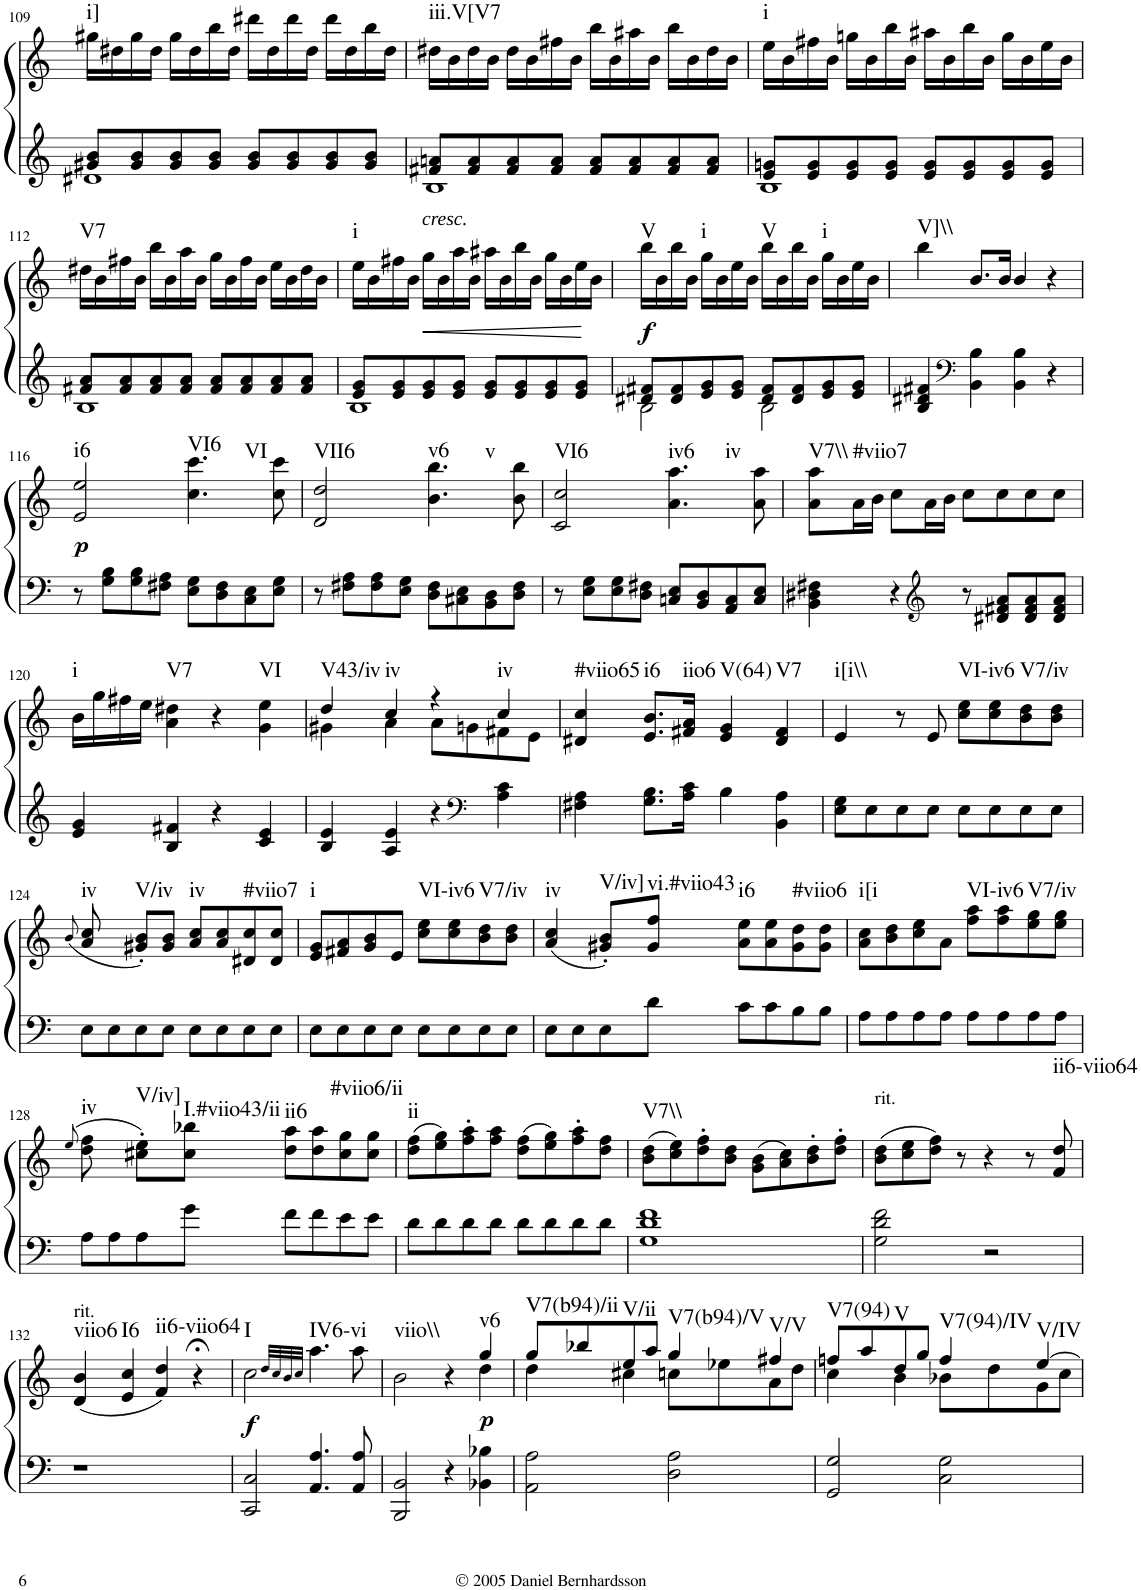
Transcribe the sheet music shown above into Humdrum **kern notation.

**kern	**kern	**dynam	**harte
*part1	*part1	*part1	*part1
*staff2	*staff1	*staff1/2	*
*I"Piano	*	*	*
*I'Pno.	*	*	*
!!LO:PB:g=z
*clefG2	*clefG2	*	*
*k[]	*k[]	*	*
*M4/4	*M4/4	*	*
*met(c)	*met(c)	*	*
=109	=109	=109	=109
*^	*	*	*
!	!	!	!	!LO:H:kt=i]
8g#X/ 8b/L	1d#X	16gg#X\LL	.	N
.	.	16dd#X\	.	.
8g#/ 8b/	.	16gg#\	.	.
.	.	16dd#\JJ	.	.
8g#/ 8b/	.	16gg#\LL	.	.
.	.	16dd#\	.	.
8g#/ 8b/J	.	16bb\	.	.
.	.	16dd#\JJ	.	.
8g#/ 8b/L	.	16ddd#X\LL	.	.
.	.	16dd#\	.	.
8g#/ 8b/	.	16ddd#\	.	.
.	.	16dd#\JJ	.	.
8g#/ 8b/	.	16ddd#\LL	.	.
.	.	16dd#\	.	.
8g#/ 8b/J	.	16bb\	.	.
.	.	16dd#\JJ	.	.
=110	=110	=110	=110	=110
!	!	!	!	!LO:H:kt=iii.V[V7
8f#X/ 8an/L	1B	16dd#X\LL	.	N
.	.	16b\	.	.
8f#/ 8a/	.	16dd#\	.	.
.	.	16b\JJ	.	.
8f#/ 8a/	.	16dd#\LL	.	.
.	.	16b\	.	.
8f#/ 8a/J	.	16ff#X\	.	.
.	.	16b\JJ	.	.
8f#/ 8a/L	.	16bb\LL	.	.
.	.	16b\	.	.
8f#/ 8a/	.	16aa#X\	.	.
.	.	16b\JJ	.	.
8f#/ 8a/	.	16bb\LL	.	.
.	.	16b\	.	.
8f#/ 8a/J	.	16dd#\	.	.
.	.	16b\JJ	.	.
=111	=111	=111	=111	=111
!	!	!	!	!LO:H:kt=i
8e/ 8gn/L	1B	16ee\LL	.	N
.	.	16b\	.	.
8e/ 8g/	.	16ff#X\	.	.
.	.	16b\JJ	.	.
8e/ 8g/	.	16ggn\LL	.	.
.	.	16b\	.	.
8e/ 8g/J	.	16bb\	.	.
.	.	16b\JJ	.	.
8e/ 8g/L	.	16aa#X\LL	.	.
.	.	16b\	.	.
8e/ 8g/	.	16bb\	.	.
.	.	16b\JJ	.	.
8e/ 8g/	.	16gg\LL	.	.
.	.	16b\	.	.
8e/ 8g/J	.	16ee\	.	.
.	.	16b\JJ	.	.
!!LO:LB:g=z
=112	=112	=112	=112	=112
!	!	!	!	!LO:H:kt=V7
8f#X/ 8a/L	1B	16dd#X\LL	.	N
.	.	16b\	.	.
8f#/ 8a/	.	16ff#X\	.	.
.	.	16b\JJ	.	.
8f#/ 8a/	.	16bb\LL	.	.
.	.	16b\	.	.
8f#/ 8a/J	.	16aa\	.	.
.	.	16b\JJ	.	.
8f#/ 8a/L	.	16gg\LL	.	.
.	.	16b\	.	.
8f#/ 8a/	.	16ff#\	.	.
.	.	16b\JJ	.	.
8f#/ 8a/	.	16ee\LL	.	.
.	.	16b\	.	.
8f#/ 8a/J	.	16dd#\	.	.
.	.	16b\JJ	.	.
=113	=113	=113	=113	=113
!	!	!	!	!LO:H:kt=i
8e/ 8g/L	1B	16ee\LL	.	N
.	.	16b\	.	.
8e/ 8g/	.	16ff#X\	.	.
.	.	16b\JJ	.	.
!	!	!LO:TX:a:i:t=cresc.	!	!
!	!	!	!LO:HP:b	!
8e/ 8g/	.	16gg\LL	<	.
.	.	16b\	.	.
8e/ 8g/J	.	16aa\	.	.
.	.	16b\JJ	.	.
8e/ 8g/L	.	16aa#X\LL	.	.
.	.	16b\	.	.
8e/ 8g/	.	16bb\	.	.
.	.	16b\JJ	.	.
8e/ 8g/	.	16gg\LL	.	.
.	.	16b\	.	.
8e/ 8g/J	.	16ee\	.	.
.	.	16b\JJ	[	.
=114	=114	=114	=114	=114
!	!	!	!LO:DY:b	!LO:H:kt=V
8d#X/ 8f#X/L	2B\	16bb\LL	f	N
.	.	16b\	.	.
8d#/ 8f#/	.	16bb\	.	.
.	.	16b\JJ	.	.
!	!	!	!	!LO:H:kt=i
8e/ 8g/	.	16gg\LL	.	N
.	.	16b\	.	.
8e/ 8g/J	.	16ee\	.	.
.	.	16b\JJ	.	.
!	!	!	!	!LO:H:kt=V
8d#/ 8f#/L	2B\	16bb\LL	.	N
.	.	16b\	.	.
8d#/ 8f#/	.	16bb\	.	.
.	.	16b\JJ	.	.
!	!	!	!	!LO:H:kt=i
8e/ 8g/	.	16gg\LL	.	N
.	.	16b\	.	.
8e/ 8g/J	.	16ee\	.	.
.	.	16b\JJ	.	.
*v	*v	*	*	*
=115	=115	=115	=115
!	!	!	!LO:H:kt=V]\\
4B/ 4d#X/ 4f#X/	4bb\	.	N
*clefF4	*	*	*
4BB\ 4B\	8.b/L	.	.
.	16b/Jk	.	.
4BB\ 4B\	4b/	.	.
4r	4r	.	.
!!LO:LB:g=z
=116	=116	=116	=116
!	!	!LO:DY:b	!LO:H:kt=i6
8r	2e/ 2ee/	p	N
8G\ 8B\L	.	.	.
8G\ 8B\	.	.	.
8F#X\ 8A\J	.	.	.
!	!	!	!LO:H:n=1:kt=VI6
!	!	!	!LO:H:n=2:kt=VI
8E\ 8G\L	4.cc\ 4.ccc\	.	N N
8D\ 8F#\	.	.	.
8C\ 8E\	.	.	.
8E\ 8G\J	8cc\ 8ccc\	.	.
=117	=117	=117	=117
!	!	!	!LO:H:kt=VII6
8r	2d/ 2dd/	.	N
8F#X\ 8A\L	.	.	.
8F#\ 8A\	.	.	.
8E\ 8G\J	.	.	.
!	!	!	!LO:H:n=1:kt=v6
!	!	!	!LO:H:n=2:kt=v
8D\ 8F#\L	4.b\ 4.bb\	.	N N
8C#X\ 8E\	.	.	.
8BB\ 8D\	.	.	.
8D\ 8F#\J	8b\ 8bb\	.	.
=118	=118	=118	=118
!	!	!	!LO:H:kt=VI6
8r	2c/ 2cc/	.	N
8E\ 8G\L	.	.	.
8E\ 8G\	.	.	.
8D\ 8F#X\J	.	.	.
!	!	!	!LO:H:n=1:kt=iv6
!	!	!	!LO:H:n=2:kt=iv
8Cn/ 8E/L	4.a\ 4.aa\	.	N N
8BB/ 8D/	.	.	.
8AA/ 8C/	.	.	.
8C/ 8E/J	8a\ 8aa\	.	.
=119	=119	=119	=119
!	!	!	!LO:H:kt=V7\\
4BB\ 4D#X\ 4F#X\	8a\ 8aa\L	.	N
!	!	!	!LO:H:kt=#viio7
.	16a\L	.	N
.	16b\JJ	.	.
4r	8cc\L	.	.
*clefG2	*	*	*
.	16a\L	.	.
.	16b\JJ	.	.
8r	8cc\L	.	.
8d#X/ 8f#X/ 8a/L	8cc\	.	.
8d#/ 8f#/ 8a/	8cc\	.	.
8d#/ 8f#/ 8a/J	8cc\J	.	.
!!LO:LB:g=z
=120	=120	=120	=120
!	!	!	!LO:H:kt=i
4e/ 4g/	16b\LL	.	N
.	16gg\	.	.
.	16ff#X\	.	.
.	16ee\JJ	.	.
!	!	!	!LO:H:kt=V7
4B/ 4f#X/	4a\ 4dd#X\	.	N
4r	4r	.	.
!	!	!	!LO:H:kt=VI
4c/ 4e/	4g\ 4ee\	.	N
=121	=121	=121	=121
*	*^	*	*
!	!	!	!	!LO:H:kt=V43/iv
4B/ 4e/	4dd/	4g#X\	.	N
!	!	!	!	!LO:H:kt=iv
4A/ 4e/	4cc/	4a\	.	N
4r	4r	8a\L	.	.
*clefF4	*	*	*	*
.	.	8gn\	.	.
!	!	!	!	!LO:H:kt=iv
4A\ 4c\	4cc/	8f#X\	.	N
.	.	8e\J	.	.
=122	=122	=122	=122	=122
!	!	!	!	!LO:H:kt=#viio65
*	*v	*v	*	*
4F#X\ 4A\	4d#X/ 4cc/	.	N
!	!	!	!LO:H:kt=i6
8.G\ 8.B\L	8.e/ 8.b/L	.	N
!	!	!	!LO:H:kt=iio6
16A\ 16c\Jk	16f#X/ 16a/Jk	.	N
!	!	!	!LO:H:kt=V(64)
4B\	4e/ 4g/	.	N
!	!	!	!LO:H:kt=V7
4BB\ 4A\	4d#/ 4f#/	.	N
=123	=123	=123	=123
!	!	!	!LO:H:kt=i[i\\
8E\ 8G\L	4e/	.	N
8E\	.	.	.
8E\	8r	.	.
8E\J	8e/	.	.
!	!	!	!LO:H:kt=VI-iv6
8E\L	8cc\ 8ee\L	.	N
8E\	8cc\ 8ee\	.	.
!	!	!	!LO:H:kt=V7/iv
8E\	8b\ 8dd\	.	N
8E\J	8b\ 8dd\J	.	.
!!LO:LB:g=z
=124	=124	=124	=124
.	(8qb/	.	.
!	!	!	!LO:H:kt=iv
8E\L	8a/ 8cc/	.	N
8E\	8ryy	.	.
!	!	!	!LO:H:kt=V/iv
8E\	8g#X/' 8b/'L)	.	N
8E\J	8g#/ 8b/J	.	.
!	!	!	!LO:H:kt=iv
8E\L	8a/ 8cc/L	.	N
8E\	8a/ 8cc/	.	.
!	!	!	!LO:H:kt=#viio7
8E\	8d#X/ 8cc/	.	N
8E\J	8d#/ 8cc/J	.	.
=125	=125	=125	=125
!	!	!	!LO:H:kt=i
8E\L	8e/ 8g/L	.	N
8E\	8f#X/ 8a/	.	.
8E\	8g/ 8b/	.	.
8E\J	8e/J	.	.
!	!	!	!LO:H:kt=VI-iv6
8E\L	8cc\ 8ee\L	.	N
8E\	8cc\ 8ee\	.	.
!	!	!	!LO:H:kt=V7/iv
8E\	8b\ 8dd\	.	N
8E\J	8b\ 8dd\J	.	.
=126	=126	=126	=126
!	!	!	!LO:H:kt=iv
8E\L	(4a/ 4cc/	.	N
8E\	.	.	.
!	!	!	!LO:H:kt=V/iv]
8E\	8g#X/' 8b/'L)	.	N
!	!	!	!LO:H:kt=vi.#viio43
8d\J	8g#/ 8ff/J	.	N
!	!	!	!LO:H:kt=i6
8c\L	8a\ 8ee\L	.	N
8c\	8a\ 8ee\	.	.
!	!	!	!LO:H:kt=#viio6
8B\	8g#\ 8dd\	.	N
8B\J	8g#\ 8dd\J	.	.
=127	=127	=127	=127
!	!	!	!LO:H:kt=i[i
8A\L	8a\ 8cc\L	.	N
8A\	8b\ 8dd\	.	.
8A\	8cc\ 8ee\	.	.
8A\J	8a\J	.	.
!	!	!	!LO:H:kt=VI-iv6
8A\L	8ff\ 8aa\L	.	N
8A\	8ff\ 8aa\	.	.
!	!	!	!LO:H:kt=V7/iv
8A\	8ee\ 8gg\	.	N
8A\J	8ee\ 8gg\J	.	.
!!LO:LB:g=z
=128	=128	=128	=128
.	(8qee/	.	.
!	!	!	!LO:H:kt=iv
8A\L	8dd\ 8ff\	.	N
8A\	8ryy	.	.
!	!	!	!LO:H:kt=V/iv]
8A\	8cc#X\' 8ee\'L)	.	N
!	!	!	!LO:H:kt=I.#viio43/ii
8g\J	8cc#\ 8bb-X\J	.	N
!	!	!	!LO:H:kt=ii6
8f\L	8dd\ 8aa\L	.	N
8f\	8dd\ 8aa\	.	.
!	!	!	!LO:H:kt=#viio6/ii
8e\	8cc#\ 8gg\	.	N
8e\J	8cc#\ 8gg\J	.	.
=129	=129	=129	=129
!	!	!	!LO:H:kt=ii
8d\L	(8dd\ 8ff\L	.	N
8d\	8ee\ 8gg\)	.	.
8d\	8ff\' 8aa\'	.	.
8d\J	8ff\ 8aa\J	.	.
8d\L	(8dd\ 8ff\L	.	.
8d\	8ee\ 8gg\)	.	.
8d\	8ff\' 8aa\'	.	.
8d\J	8dd\ 8ff\J	.	.
=130	=130	=130	=130
!	!	!	!LO:H:kt=V7\\
1G 1d 1f	(8b\ 8dd\L	.	N
.	8cc\ 8ee\)	.	.
.	8dd\' 8ff\'	.	.
.	8b\ 8dd\J	.	.
.	(8g\ 8b\L	.	.
.	8a\ 8cc\)	.	.
.	8b\' 8dd\'	.	.
.	8dd\' 8ff\'J	.	.
=131	=131	=131	=131
!	!LO:TX:a:t=rit.	!	!
2G\ 2d\ 2f\	(8b\ 8dd\L	.	.
.	8cc\ 8ee\	.	.
.	8dd\ 8ff\J)	.	.
.	8r	.	.
2r	4r	.	.
.	8r	.	.
!	!	!	!LO:H:kt=ii6-viio64
.	8f/ 8dd/	.	N
!!LO:LB:g=z
=132	=132	=132	=132
!	!LO:TX:a:t=rit.	!	!LO:H:kt=viio6
1r	(4d/ 4b/	.	N
!	!	!	!LO:H:kt=I6
.	4e/ 4cc/	.	N
!	!	!	!LO:H:kt=ii6-viio64
.	4f/ 4dd/)	.	N
.	4r;<	.	.
=133	=133	=133	=133
!	!	!LO:DY:b	!LO:H:kt=I
2CC/ 2C/	2cc\	f	N
.	32qdd/LLL	.	.
.	32qcc/	.	.
.	32qb/	.	.
.	32qcc/JJJ	.	.
!	!	!	!LO:H:kt=IV6-vi
4.AA/ 4.A/	4.aa\	.	N
8AA/ 8A/	8aa\	.	.
=134	=134	=134	=134
*	*^	*	*
!	!	!	!	!LO:H:kt=viio\\
2BBB/ 2BB/	2b\	2ryy	.	N
4r	4r	4ryy	.	.
!	!	!	!LO:DY:b	!LO:H:kt=v6
4BB-X\ 4B-X\	4gg/	4dd\	p	N
=135	=135	=135	=135	=135
!	!	!	!	!LO:H:kt=V7(b94)/ii
2AA\ 2A\	8gg/L	4dd\	.	N
.	8bb-X/	.	.	.
!	!	!	!	!LO:H:kt=V/ii
.	8ee/	4cc#X\	.	N
.	8aa/J	.	.	.
!	!	!	!	!LO:H:kt=V7(b94)/V
2D\ 2A\	4gg/	8ccn\L	.	N
.	.	8ee-X\	.	.
!	!	!	!	!LO:H:kt=V/V
.	4ff#X/	8a\	.	N
.	.	8dd\J	.	.
=136	=136	=136	=136	=136
!	!	!	!	!LO:H:kt=V7(94)
2GG/ 2G/	8ffn/L	4cc\	.	N
.	8aa/	.	.	.
!	!	!	!	!LO:H:kt=V
.	8dd/	4b\	.	N
.	8gg/J	.	.	.
!	!	!	!	!LO:H:kt=V7(94)/IV
2C\ 2G\	4ff/	8b-X\L	.	N
.	.	8dd\	.	.
!	!	!	!	!LO:H:kt=V/IV
.	[4ee/	8g\	.	N
.	.	8cc\J	.	.
*	*v	*v	*	*
=	=	=	=
*-	*-	*-	*-
